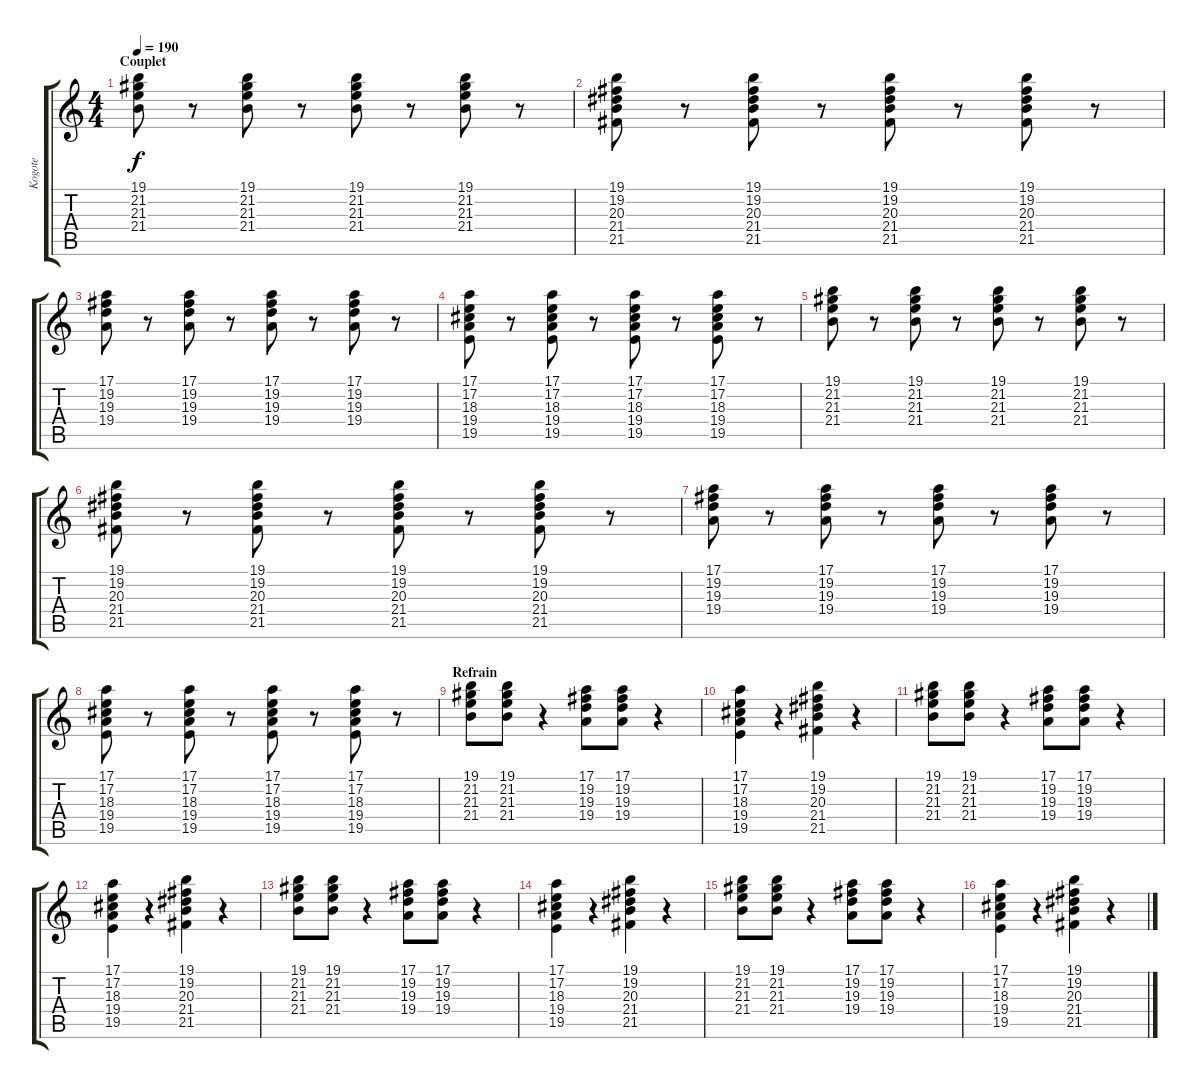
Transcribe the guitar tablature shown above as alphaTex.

\track ("Kogote" "Kogote") {instrument rockorgan}
\staff {score tabs}
\tuning (E4 B3 G3 D3 A2 E2) {hide}
\ts (4 4)
\section ("" "Couplet")
\tempo 190
\clef g2
\ks c
(19.1 21.2 21.3 21.4).8{dy f} r.8 (19.1 21.2 21.3 21.4).8 r.8 (19.1 21.2 21.3 21.4).8 r.8 (19.1 21.2 21.3 21.4).8 r.8 |
(19.1 19.2 20.3 21.4 21.5).8 r.8 (19.1 19.2 20.3 21.4 21.5).8 r.8 (19.1 19.2 20.3 21.4 21.5).8 r.8 (19.1 19.2 20.3 21.4 21.5).8 r.8 |
(17.1 19.2 19.3 19.4).8 r.8 (17.1 19.2 19.3 19.4).8 r.8 (17.1 19.2 19.3 19.4).8 r.8 (17.1 19.2 19.3 19.4).8 r.8 |
(17.1 17.2 18.3 19.4 19.5).8 r.8 (17.1 17.2 18.3 19.4 19.5).8 r.8 (17.1 17.2 18.3 19.4 19.5).8 r.8 (17.1 17.2 18.3 19.4 19.5).8 r.8 |
(19.1 21.2 21.3 21.4).8 r.8 (19.1 21.2 21.3 21.4).8 r.8 (19.1 21.2 21.3 21.4).8 r.8 (19.1 21.2 21.3 21.4).8 r.8 |
(19.1 19.2 20.3 21.4 21.5).8 r.8 (19.1 19.2 20.3 21.4 21.5).8 r.8 (19.1 19.2 20.3 21.4 21.5).8 r.8 (19.1 19.2 20.3 21.4 21.5).8 r.8 |
(17.1 19.2 19.3 19.4).8 r.8 (17.1 19.2 19.3 19.4).8 r.8 (17.1 19.2 19.3 19.4).8 r.8 (17.1 19.2 19.3 19.4).8 r.8 |
(17.1 17.2 18.3 19.4 19.5).8 r.8 (17.1 17.2 18.3 19.4 19.5).8 r.8 (17.1 17.2 18.3 19.4 19.5).8 r.8 (17.1 17.2 18.3 19.4 19.5).8 r.8 |
\section ("" "Refrain")
(19.1 21.2 21.3 21.4).8 (19.1 21.2 21.3 21.4).8 r.4 (17.1 19.2 19.3 19.4).8 (17.1 19.2 19.3 19.4).8 r.4 |
(17.1 17.2 18.3 19.4 19.5).4 r.4 (19.1 19.2 20.3 21.4 21.5).4 r.4 |
(19.1 21.2 21.3 21.4).8 (19.1 21.2 21.3 21.4).8 r.4 (17.1 19.2 19.3 19.4).8 (17.1 19.2 19.3 19.4).8 r.4 |
(17.1 17.2 18.3 19.4 19.5).4 r.4 (19.1 19.2 20.3 21.4 21.5).4 r.4 |
(19.1 21.2 21.3 21.4).8 (19.1 21.2 21.3 21.4).8 r.4 (17.1 19.2 19.3 19.4).8 (17.1 19.2 19.3 19.4).8 r.4 |
(17.1 17.2 18.3 19.4 19.5).4 r.4 (19.1 19.2 20.3 21.4 21.5).4 r.4 |
(19.1 21.2 21.3 21.4).8 (19.1 21.2 21.3 21.4).8 r.4 (17.1 19.2 19.3 19.4).8 (17.1 19.2 19.3 19.4).8 r.4 |
(17.1 17.2 18.3 19.4 19.5).4 r.4 (19.1 19.2 20.3 21.4 21.5).4 r.4
